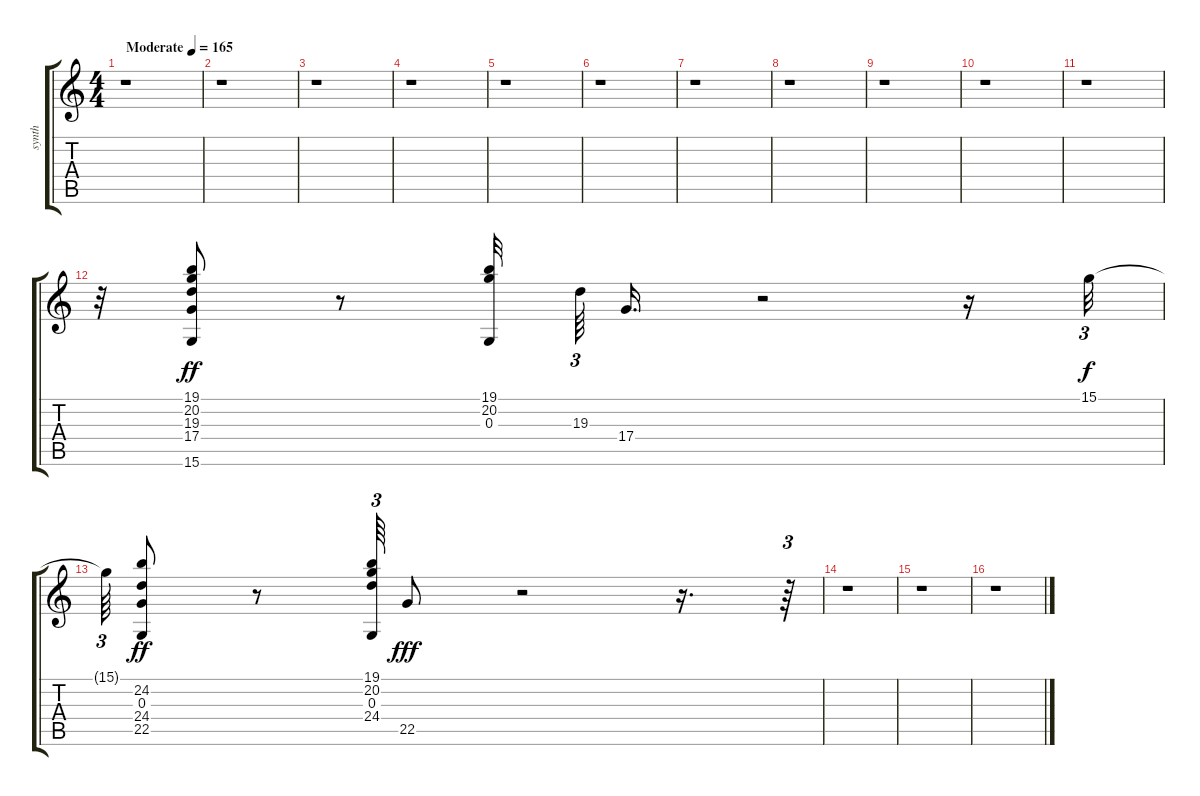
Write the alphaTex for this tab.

\track ("synth" "synth") {instrument synthbrass1}
\staff {score tabs}
\tuning (E4 B3 G3 D3 A2 E2) {hide}
\ts (4 4)
\tempo (165 "Moderate")
\clef g2
\ks c
r.1{dy ff instrument synthbrass1} |
r.1 |
r.1 |
r.1 |
r.1 |
r.1 |
r.1 |
r.1 |
r.1 |
r.1 |
r.1 |
r.32 (19.1 20.2 19.3 17.4 15.6).8 r.8 (19.1 20.2 0.3).32{beam splitsecondary} 19.3.64{tu (3 2)} 17.4.16{d} r.2 r.16 15.1.32{tu (3 2) dy f} |
15.1{t}.64{tu (3 2)} (24.2 0.3 24.4 22.5).8{dy ff} r.8 (19.1 20.2 0.3 24.4).64{tu (3 2)} 22.5.8{dy fff} r.2 r.16{d} r.64{tu (3 2)} |
r.1 |
r.1 |
r.1
